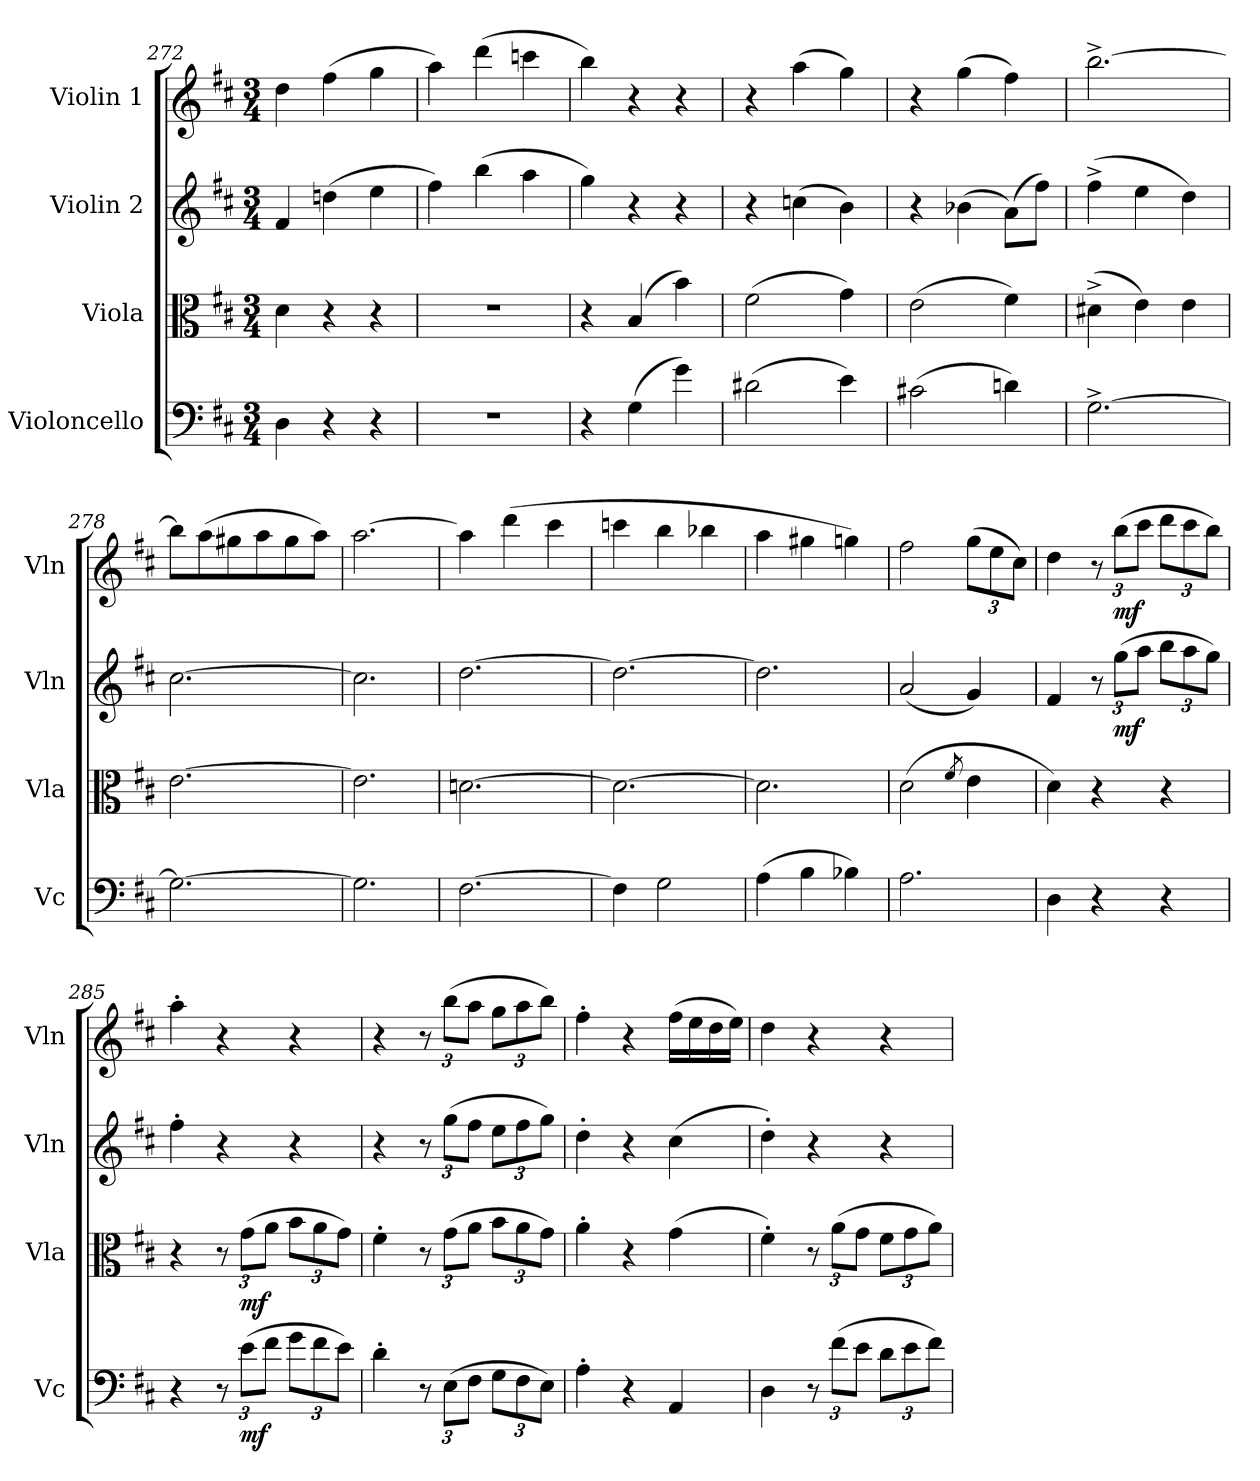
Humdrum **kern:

**kern	**dynam	**kern	**dynam	**kern	**dynam	**kern	**dynam
*part4	*part4	*part3	*part3	*part2	*part2	*part1	*part1
*staff4	*staff4	*staff3	*staff3	*staff2	*staff2	*staff1	*staff1
*I"Violoncello	*	*I"Viola	*	*I"Violin 2	*	*I"Violin 1	*
*I'Vc	*	*I'Vla	*	*I'Vln	*	*I'Vln	*
*clefF4	*	*clefC3	*	*clefG2	*	*clefG2	*
*k[f#c#]	*	*k[f#c#]	*	*k[f#c#]	*	*k[f#c#]	*
*M3/4	*	*M3/4	*	*M3/4	*	*M3/4	*
=272	=272	=272	=272	=272	=272	=272	=272
4D\	.	4d\	.	4f#/	.	4dd\	.
4r	.	4r	.	(>4ddn\	.	(>4ff#\	.
4r	.	4r	.	4ee\	.	4gg\	.
=273	=273	=273	=273	=273	=273	=273	=273
2.r	.	2.r	.	4ff#\)	.	4aa\)	.
.	.	.	.	(>4bb\	.	(>4ddd\	.
.	.	.	.	4aa\	.	4cccn\	.
=274	=274	=274	=274	=274	=274	=274	=274
4r	.	4r	.	4gg\)	.	4bb\)	.
(>4G\	.	(>4B/	.	4r	.	4r	.
4g\)	.	4b\)	.	4r	.	4r	.
=275	=275	=275	=275	=275	=275	=275	=275
(>2d#X\	.	(>2f#\	.	4r	.	4r	.
.	.	.	.	(>4ccn\	.	(>4aa\	.
4e\)	.	4g\)	.	4b\)	.	4gg\)	.
=276	=276	=276	=276	=276	=276	=276	=276
(>2c#X\	.	(>2e\	.	4r	.	4r	.
.	.	.	.	(>4b-X\	.	(>4gg\	.
4dn\)	.	4f#\)	.	(>8a\L)	.	4ff#\)	.
.	.	.	.	8ff#\J)	.	.	.
=277	=277	=277	=277	=277	=277	=277	=277
[2.G^\	.	(>4d#X^\	.	(>4ff#^\	.	[2.bb^\	.
.	.	4e\)	.	4ee\	.	.	.
.	.	4e\	.	4dd\)	.	.	.
=278	=278	=278	=278	=278	=278	=278	=278
2.G\_	.	[2.e\	.	[2.cc#\	.	8bb\L]	.
.	.	.	.	.	.	(>8aa\	.
.	.	.	.	.	.	8gg#X\	.
.	.	.	.	.	.	8aa\	.
.	.	.	.	.	.	8gg#\	.
.	.	.	.	.	.	8aa\J)	.
=279	=279	=279	=279	=279	=279	=279	=279
2.G\]	.	2.e\]	.	2.cc#\]	.	[2.aa\	.
!!LO:PB:g=z
=280	=280	=280	=280	=280	=280	=280	=280
[2.F#\	.	[2.dn\	.	[2.dd\	.	4aa\]	.
.	.	.	.	.	.	(>4ddd\	.
.	.	.	.	.	.	4ccc#\	.
=281	=281	=281	=281	=281	=281	=281	=281
4F#\]	.	2.d\_	.	2.dd\_	.	4cccn\	.
2G\	.	.	.	.	.	4bb\	.
.	.	.	.	.	.	4bb-X\	.
=282	=282	=282	=282	=282	=282	=282	=282
(>4A\	.	2.d\]	.	2.dd\]	.	4aa\	.
4B\	.	.	.	.	.	4gg#X\	.
4B-X\)	.	.	.	.	.	4ggn\)	.
=283	=283	=283	=283	=283	=283	=283	=283
2.A\	.	(>2d\	.	(<2a/	.	2ff#\	.
.	.	8qf#/	.	.	.	.	.
*	*	*	*	*	*	*Xbrackettup	*
.	.	4e\	.	4g/)	.	(>12gg\L	.
.	.	.	.	.	.	12ee\	.
.	.	.	.	.	.	12cc#\J)	.
=284	=284	=284	=284	=284	=284	=284	=284
4D\	.	4d\)	.	4f#/	.	4dd\	.
*	*	*	*	*Xbrackettup	*	*	*
4r	.	4r	.	12r	.	12r	.
!	!	!	!	!	!LO:DY:b	!	!LO:DY:b
.	.	.	.	(>12gg\L	mf	(>12bb\L	mf
.	.	.	.	12aa\J	.	12ccc#\J	.
4r	.	4r	.	12bb\L	.	12ddd\L	.
.	.	.	.	12aa\	.	12ccc#\	.
.	.	.	.	12gg\J)	.	12bb\J)	.
=285	=285	=285	=285	=285	=285	=285	=285
4r	.	4r	.	4ff#'\	.	4aa'\	.
*Xbrackettup	*	*Xbrackettup	*	*	*	*	*
12r	.	12r	.	4r	.	4r	.
!	!LO:DY:b	!	!LO:DY:b	!	!	!	!
(>12e\L	mf	(>12g\L	mf	.	.	.	.
12f#\J	.	12a\J	.	.	.	.	.
12g\L	.	12b\L	.	4r	.	4r	.
12f#\	.	12a\	.	.	.	.	.
12e\J)	.	12g\J)	.	.	.	.	.
=286	=286	=286	=286	=286	=286	=286	=286
4d'\	.	4f#'\	.	4r	.	4r	.
12r	.	12r	.	12r	.	12r	.
(>12E\L	.	(>12g\L	.	(>12gg\L	.	(>12bb\L	.
12F#\J	.	12a\J	.	12ff#\J	.	12aa\J	.
12G\L	.	12b\L	.	12ee\L	.	12gg\L	.
12F#\	.	12a\	.	12ff#\	.	12aa\	.
12E\J)	.	12g\J)	.	12gg\J)	.	12bb\J)	.
!!LO:LB:g=z
=287	=287	=287	=287	=287	=287	=287	=287
4A'\	.	4a'\	.	4dd'\	.	4ff#'\	.
4r	.	4r	.	4r	.	4r	.
4AA/	.	(>4g\	.	(>4cc#\	.	(>16ff#\LL	.
.	.	.	.	.	.	16ee\	.
.	.	.	.	.	.	16dd\	.
.	.	.	.	.	.	16ee\JJ)	.
=288	=288	=288	=288	=288	=288	=288	=288
4D\	.	4f#'\)	.	4dd'\)	.	4dd\	.
12r	.	12r	.	4r	.	4r	.
(>12f#\L	.	(>12a\L	.	.	.	.	.
12e\J	.	12g\J	.	.	.	.	.
12d\L	.	12f#\L	.	4r	.	4r	.
12e\	.	12g\	.	.	.	.	.
12f#\J)	.	12a\J)	.	.	.	.	.
=	=	=	=	=	=	=	=
*-	*-	*-	*-	*-	*-	*-	*-
